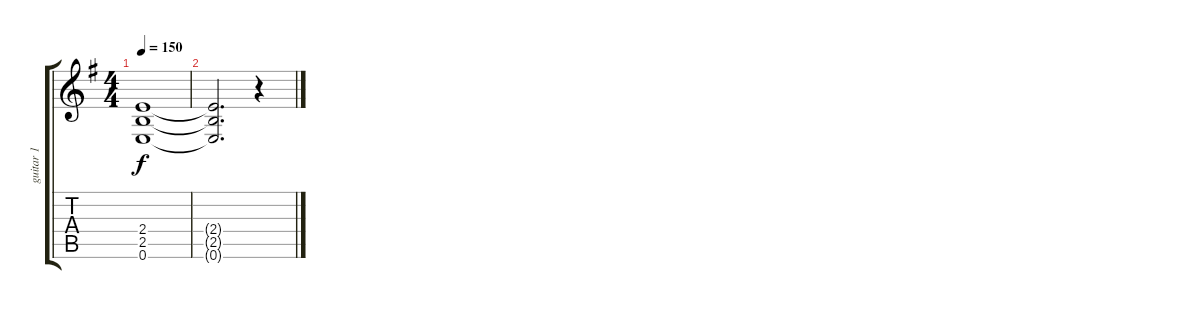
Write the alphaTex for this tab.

\track ("guitar 1" "guitar 1") {instrument distortionguitar}
\staff {score tabs}
\tuning (E4 B3 G3 D3 A2 E2) {hide}
\ts (4 4)
\tempo 150
\clef g2
\ks eminor
(2.4 2.5 0.6).1{dy f} |
(2.4{t} 2.5{t} 0.6{t}).2{d} r.4
